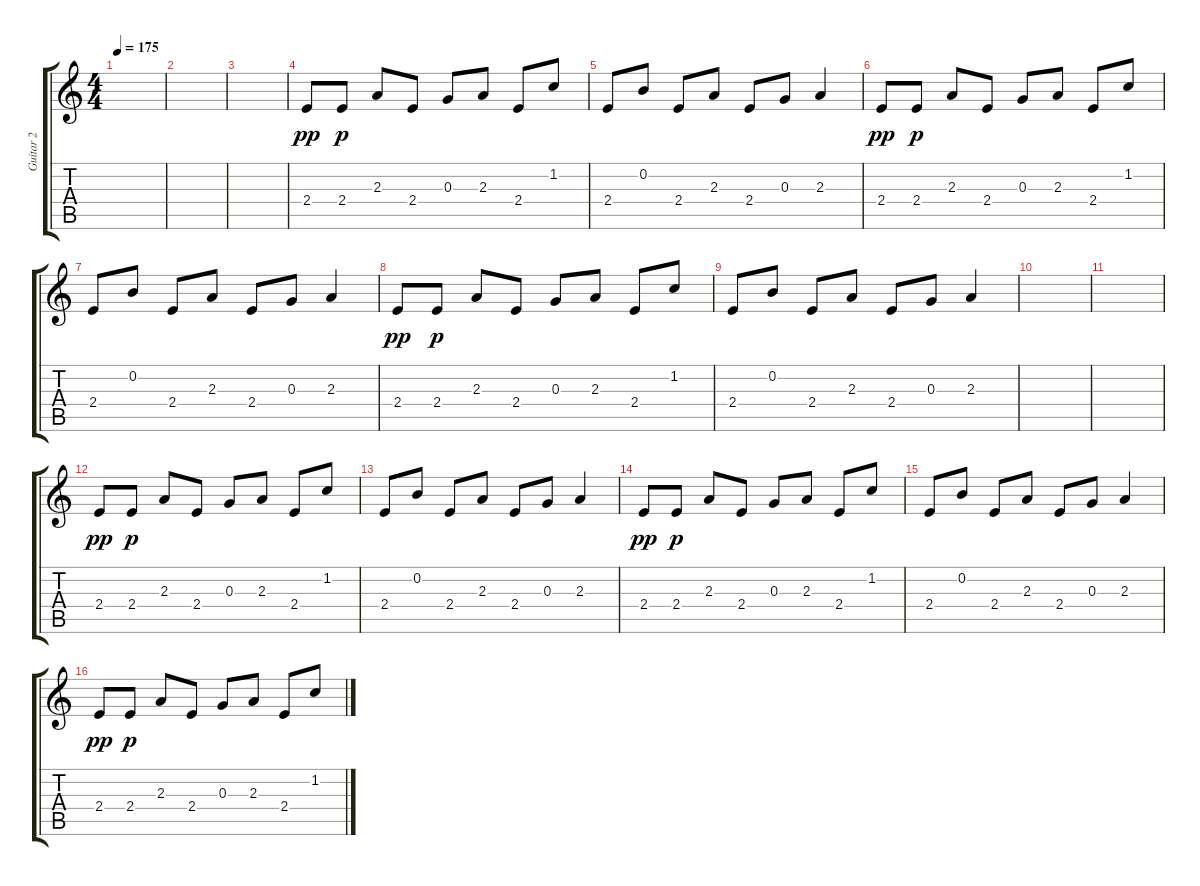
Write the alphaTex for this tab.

\track ("Guitar 2" "Guitar 2") {instrument distortionguitar}
\staff {score tabs}
\tuning (E4 B3 G3 D3 A2 E2) {hide}
\ts (4 4)
\tempo 175
\clef g2
\ks c
|
|
|
2.4.8{dy pp} 2.4.8{dy p} 2.3.8 2.4.8 0.3.8 2.3.8 2.4.8 1.2.8 |
2.4.8 0.2.8 2.4.8 2.3.8 2.4.8 0.3.8 2.3.4 |
2.4.8{dy pp} 2.4.8{dy p} 2.3.8 2.4.8 0.3.8 2.3.8 2.4.8 1.2.8 |
2.4.8 0.2.8 2.4.8 2.3.8 2.4.8 0.3.8 2.3.4 |
2.4.8{dy pp} 2.4.8{dy p} 2.3.8 2.4.8 0.3.8 2.3.8 2.4.8 1.2.8 |
2.4.8 0.2.8 2.4.8 2.3.8 2.4.8 0.3.8 2.3.4 |
|
|
2.4.8{dy pp} 2.4.8{dy p} 2.3.8 2.4.8 0.3.8 2.3.8 2.4.8 1.2.8 |
2.4.8 0.2.8 2.4.8 2.3.8 2.4.8 0.3.8 2.3.4 |
2.4.8{dy pp} 2.4.8{dy p} 2.3.8 2.4.8 0.3.8 2.3.8 2.4.8 1.2.8 |
2.4.8 0.2.8 2.4.8 2.3.8 2.4.8 0.3.8 2.3.4 |
2.4.8{dy pp} 2.4.8{dy p} 2.3.8 2.4.8 0.3.8 2.3.8 2.4.8 1.2.8
